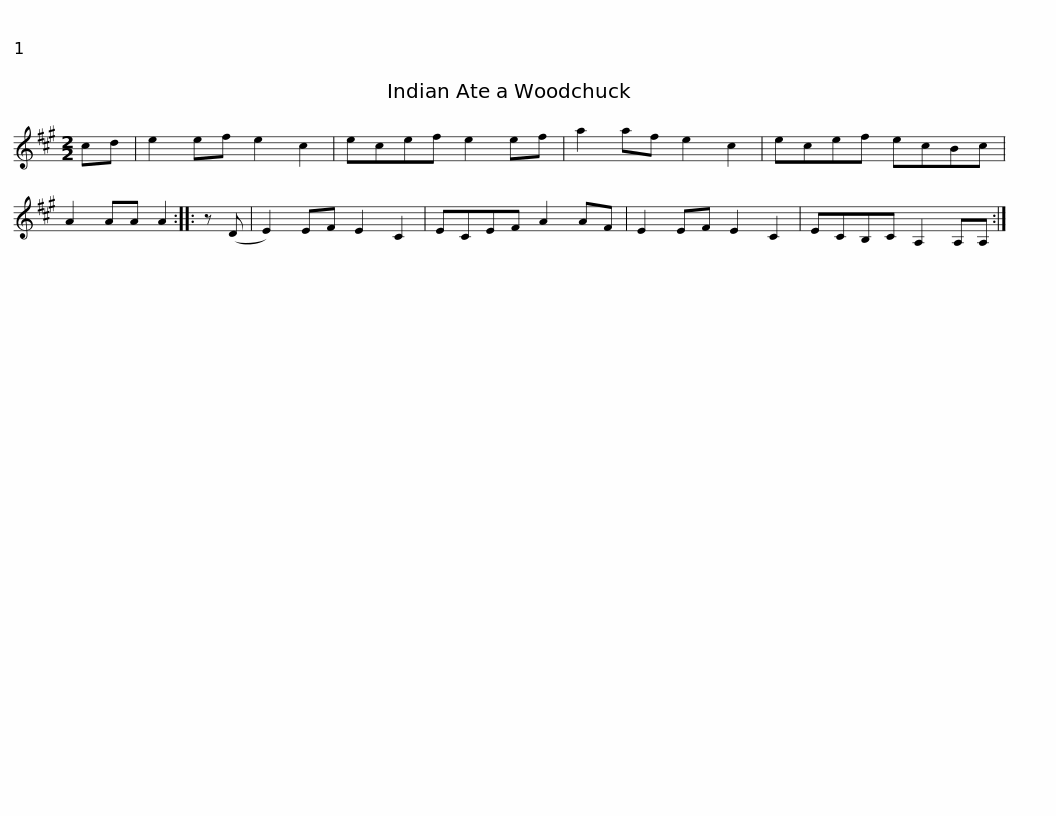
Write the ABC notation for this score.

X:1
L:1/8
M:2/2
I:linebreak $
K:A
V:1 treble
V:1
 cd | e2 ef e2 c2 | ecef e2 ef | a2 af e2 c2 | ecef ecBc | %5
 A2 AA A2 :: z (D | E2) EF E2 C2 |$ ECEF A2 AF | E2 EF E2 C2 | %10
 ECB,C A,2 A,A, :| %11
